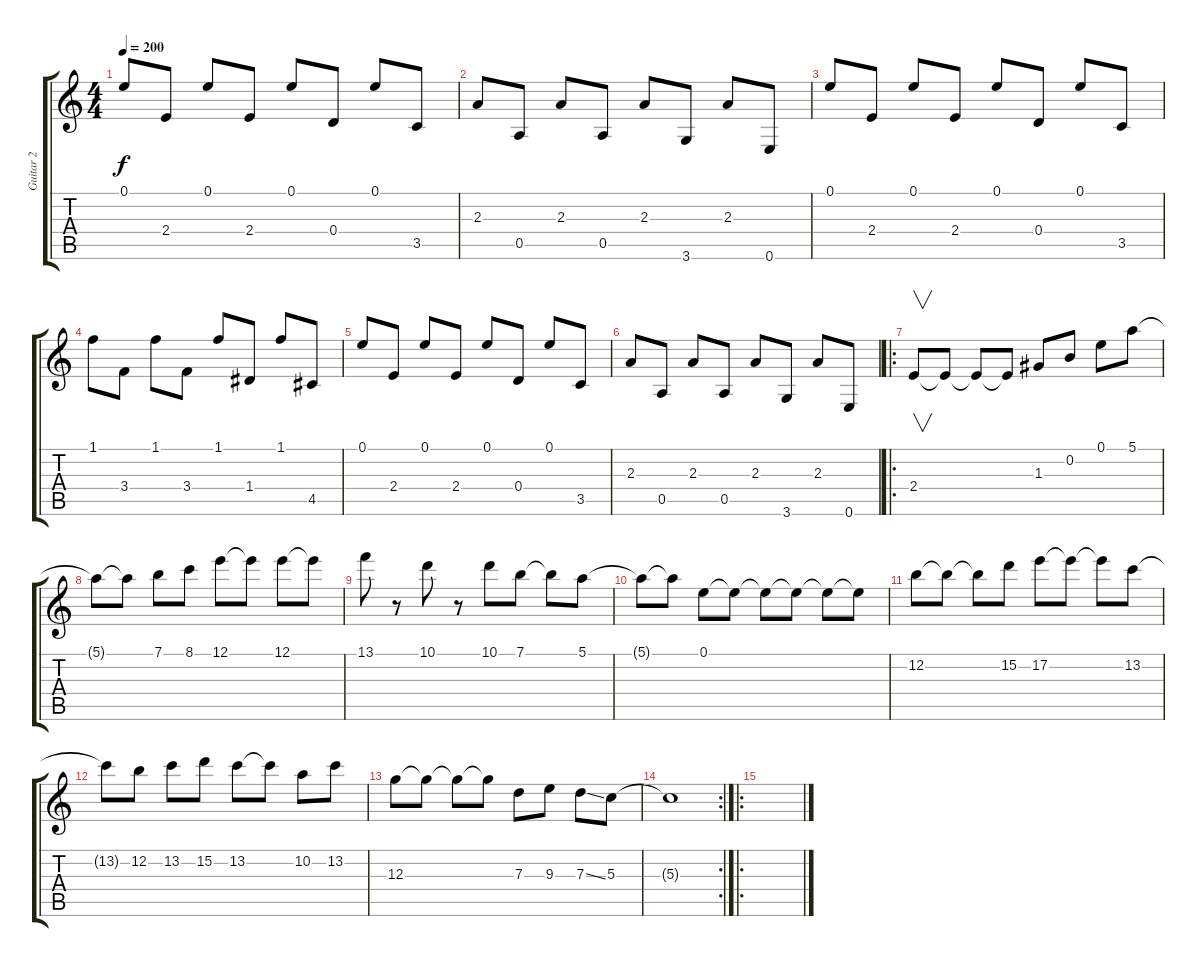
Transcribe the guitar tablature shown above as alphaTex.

\track ("Guitar 2" "Guitar 2") {instrument overdrivenguitar}
\staff {score tabs}
\tuning (E4 B3 G3 D3 A2 E2) {hide}
\ts (4 4)
\tempo 200
\clef g2
\ks c
0.1.8{dy f volume 9 instrument overdrivenguitar} 2.4.8 0.1.8 2.4.8 0.1.8 0.4.8 0.1.8 3.5.8 |
2.3.8{volume 9 instrument overdrivenguitar} 0.5.8 2.3.8 0.5.8 2.3.8 3.6.8 2.3.8 0.6.8 |
0.1.8{volume 9 instrument overdrivenguitar} 2.4.8 0.1.8 2.4.8 0.1.8 0.4.8 0.1.8 3.5.8 |
1.1.8{volume 9 instrument overdrivenguitar} 3.4.8 1.1.8 3.4.8 1.1.8 1.4.8 1.1.8 4.5.8 |
0.1.8{volume 9 instrument overdrivenguitar} 2.4.8 0.1.8 2.4.8 0.1.8 0.4.8 0.1.8 3.5.8 |
2.3.8{volume 9 instrument overdrivenguitar} 0.5.8 2.3.8 0.5.8 2.3.8 3.6.8 2.3.8 0.6.8 |
\ro
2.4.8{v volume 16 balance 8 instrument overdrivenguitar} 2.4{t}.8 2.4{t}.8 2.4{t}.8 1.3.8 0.2.8 0.1.8 5.1.8 |
5.1{t}.8 5.1{t}.8 7.1.8 8.1.8 12.1.8 12.1{t}.8 12.1.8 12.1{t}.8 |
13.1.8 r.8 10.1.8 r.8 10.1.8 7.1.8 7.1{t}.8 5.1.8 |
5.1{t}.8 5.1{t}.8 0.1.8 0.1{t}.8 0.1{t}.8 0.1{t}.8 0.1{t}.8 0.1{t}.8 |
12.2.8 12.2{t}.8 12.2{t}.8 15.2.8 17.2.8 17.2{t}.8 17.2{t}.8 13.2.8 |
13.2{t}.8 12.2.8 13.2.8 15.2.8 13.2.8 13.2{t}.8 10.2.8 13.2.8 |
12.3.8 12.3{t}.8 12.3{t}.8 12.3{t}.8 7.3.8 9.3.8 7.3{ss}.8 5.3.8 |
\rc 2
5.3{t}.1 |
\ro
